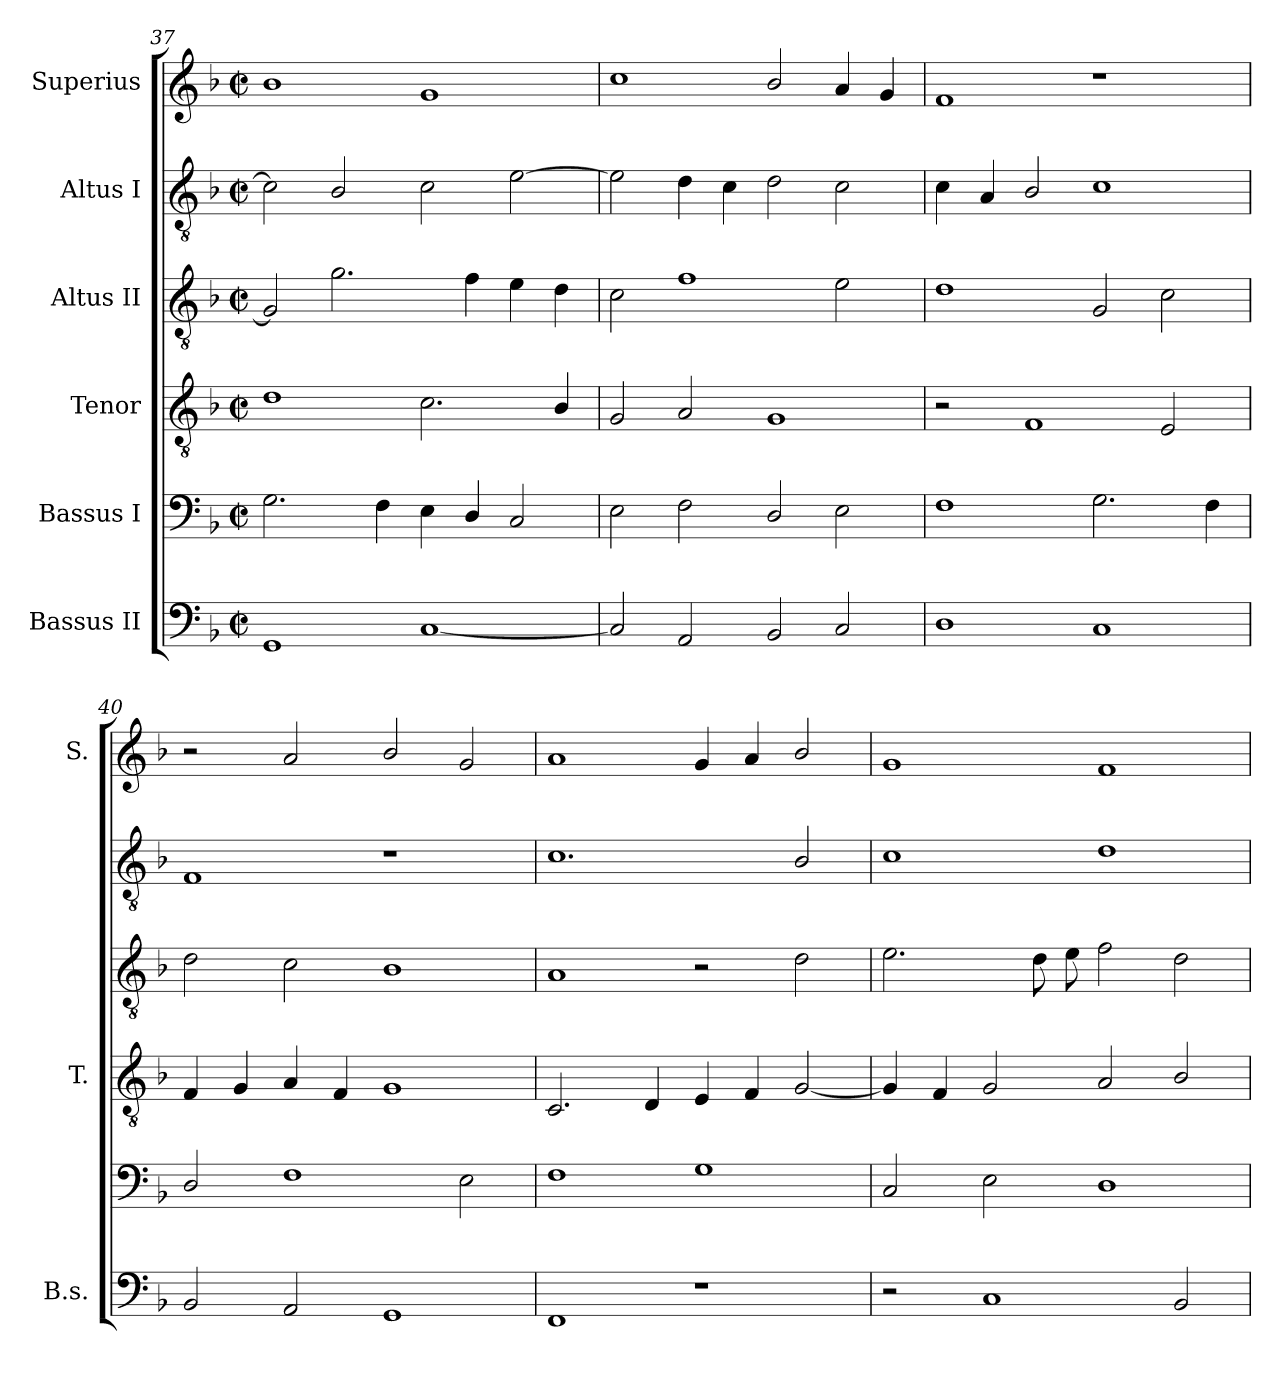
**kern	**kern	**kern	**kern	**kern	**kern
*part6	*part5	*part4	*part3	*part2	*part1
*staff6	*staff5	*staff4	*staff3	*staff2	*staff1
*I"Bassus II	*I"Bassus I	*I"Tenor	*I"Altus II	*I"Altus I	*I"Superius
*I'B.s.	*	*I'T.	*	*	*I'S.
!!LO:LB:g=z
*clefF4	*clefF4	*clefGv2	*clefGv2	*clefGv2	*clefG2
*	*	*ITrd7c12	*ITrd7c12	*ITrd7c12	*
*k[b-]	*k[b-]	*k[b-]	*k[b-]	*k[b-]	*k[b-]
*d:	*d:	*d:	*d:	*d:	*d:
*M2/2	*M2/2	*M2/2	*M2/2	*M2/2	*M2/2
*met(c|)	*met(c|)	*met(c|)	*met(c|)	*met(c|)	*met(c|)
=37	=37	=37	=37	=37	=37
1GGi	2.Gi\	1Di	2GGi/]	2Ci\]	1b-i
.	.	.	2.Gi\	2BB-i/	.
.	4Fi\	.	.	.	.
[<1Ci	4Ei\	2.Ci\	.	2Ci\	1gi
.	4Di/	.	4Fi\	.	.
.	2Ci/	.	4Ei\	[>2Ei\	.
.	.	4BB-i/	4Di\	.	.
=38	=38	=38	=38	=38	=38
2Ci/]	2Ei\	2GGi/	2Ci\	2Ei\]	1cci
2AAi/	2Fi\	2AAi/	1Fi	4Di\	.
.	.	.	.	4Ci\	.
2BB-i/	2Di/	1GGi	.	2Di\	2b-i/
2Ci/	2Ei\	.	2Ei\	2Ci\	4ai/
.	.	.	.	.	4gi/
=39	=39	=39	=39	=39	=39
1Di	1Fi	2r	1Di	4Ci\	1fi
.	.	.	.	4AAi/	.
.	.	1FFi	.	2BB-i/	.
1Ci	2.Gi\	.	2GGi/	1Ci	1r
.	.	2EEi/	2Ci\	.	.
.	4Fi\	.	.	.	.
=40	=40	=40	=40	=40	=40
2BB-i/	2Di/	4FFi/	2Di\	1FFi	2r
.	.	4GGi/	.	.	.
2AAi/	1Fi	4AAi/	2Ci\	.	2ai/
.	.	4FFi/	.	.	.
1GGi	.	1GGi	1BB-i	1r	2b-i/
.	2Ei\	.	.	.	2gi/
!!LO:PB:g=z
=41	=41	=41	=41	=41	=41
1FFi	1Fi	2.CCi/	1AAi	1.Ci	1ai
.	.	4DDi/	.	.	.
1r	1Gi	4EEi/	2r	.	4gi/
.	.	4FFi/	.	.	4ai/
.	.	[<2GGi/	2Di\	2BB-i/	2b-i/
=42	=42	=42	=42	=42	=42
2r	2Ci/	4GGi/]	2.Ei\	1Ci	1gi
.	.	4FFi/	.	.	.
1Ci	2Ei\	2GGi/	.	.	.
.	.	.	8Di\	.	.
.	.	.	8Ei\	.	.
.	1Di	2AAi/	2Fi\	1Di	1fi
2BB-i/	.	2BB-i/	2Di\	.	.
=	=	=	=	=	=
*-	*-	*-	*-	*-	*-
